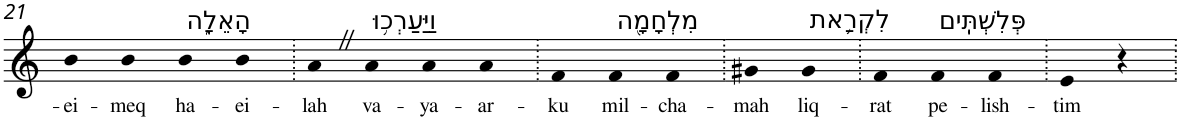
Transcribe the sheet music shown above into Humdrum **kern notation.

**kern	**text
*part1	*part1
*staff1	*staff1
*I"Piano	*
*I'Pno	*
!!LO:PB:g=z
*clefG2	*
*k[]	*
=21	=21
!	!LO:LY:b
4b	-ei-
!	!LO:LY:b
4b	-meq
!LO:TX:a:t=הָאֵלָ֑ה	!
!	!LO:LY:b
4b	ha-
!	!LO:LY:b
4b	-ei-
=22.	=22.
!	!LO:LY:b
4aZ	-lah
!LO:TX:a:t=וַיַּעַרְכ֥וּ	!
!	!LO:LY:b
4a	va-
!	!LO:LY:b
4a	-ya-
!	!LO:LY:b
4a	-ar-
=23.	=23.
!	!LO:LY:b
4f	-ku
!LO:TX:a:t=מִלְחָמָ֖ה	!
!	!LO:LY:b
4f	mil-
!	!LO:LY:b
4f	-cha-
=24.	=24.
!	!LO:LY:b
4g#X	-mah
!LO:TX:a:t=לִקְרַ֥את	!
!	!LO:LY:b
4g#	liq-
=25.	=25.
!	!LO:LY:b
4f	-rat
!LO:TX:a:t=פְּלִשְׁתִּֽים	!
!	!LO:LY:b
4f	pe-
!	!LO:LY:b
4f	-lish-
=26.	=26.
!	!LO:LY:b
4e	-tim
4r	.
=.	=.
*-	*-
